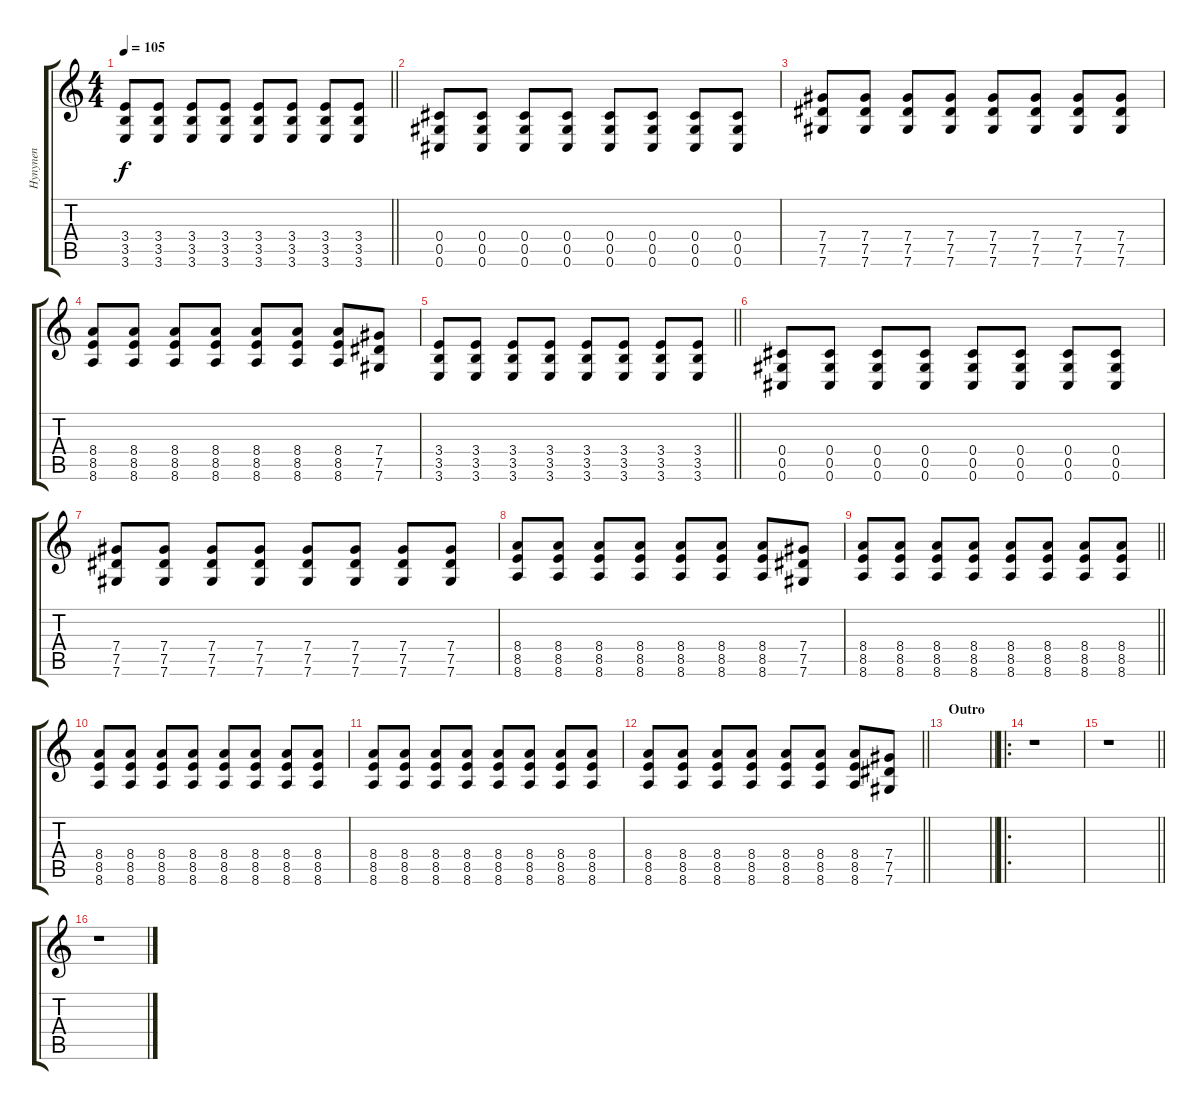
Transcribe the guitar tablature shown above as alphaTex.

\track ("Hynynen" "Hynynen") {instrument distortionguitar}
\staff {score tabs}
\tuning (Eb4 Bb3 Gb3 Db3 Ab2 Db2) {hide}
\ts (4 4)
\tempo 105
\clef g2
\barLineRight lightlight
\ks c
(3.4 3.5 3.6).8{dy f} (3.4 3.5 3.6).8 (3.4 3.5 3.6).8 (3.4 3.5 3.6).8 (3.4 3.5 3.6).8 (3.4 3.5 3.6).8 (3.4 3.5 3.6).8 (3.4 3.5 3.6).8 |
(0.4 0.5 0.6).8 (0.4 0.5 0.6).8 (0.4 0.5 0.6).8 (0.4 0.5 0.6).8 (0.4 0.5 0.6).8 (0.4 0.5 0.6).8 (0.4 0.5 0.6).8 (0.4 0.5 0.6).8 |
(7.4 7.5 7.6).8 (7.4 7.5 7.6).8 (7.4 7.5 7.6).8 (7.4 7.5 7.6).8 (7.4 7.5 7.6).8 (7.4 7.5 7.6).8 (7.4 7.5 7.6).8 (7.4 7.5 7.6).8 |
(8.4 8.5 8.6).8 (8.4 8.5 8.6).8 (8.4 8.5 8.6).8 (8.4 8.5 8.6).8 (8.4 8.5 8.6).8 (8.4 8.5 8.6).8 (8.4 8.5 8.6).8 (7.4 7.5 7.6).8 |
\barLineRight lightlight
(3.4 3.5 3.6).8 (3.4 3.5 3.6).8 (3.4 3.5 3.6).8 (3.4 3.5 3.6).8 (3.4 3.5 3.6).8 (3.4 3.5 3.6).8 (3.4 3.5 3.6).8 (3.4 3.5 3.6).8 |
(0.4 0.5 0.6).8 (0.4 0.5 0.6).8 (0.4 0.5 0.6).8 (0.4 0.5 0.6).8 (0.4 0.5 0.6).8 (0.4 0.5 0.6).8 (0.4 0.5 0.6).8 (0.4 0.5 0.6).8 |
(7.4 7.5 7.6).8 (7.4 7.5 7.6).8 (7.4 7.5 7.6).8 (7.4 7.5 7.6).8 (7.4 7.5 7.6).8 (7.4 7.5 7.6).8 (7.4 7.5 7.6).8 (7.4 7.5 7.6).8 |
(8.4 8.5 8.6).8 (8.4 8.5 8.6).8 (8.4 8.5 8.6).8 (8.4 8.5 8.6).8 (8.4 8.5 8.6).8 (8.4 8.5 8.6).8 (8.4 8.5 8.6).8 (7.4 7.5 7.6).8 |
\barLineRight lightlight
(8.4 8.5 8.6).8 (8.4 8.5 8.6).8 (8.4 8.5 8.6).8 (8.4 8.5 8.6).8 (8.4 8.5 8.6).8 (8.4 8.5 8.6).8 (8.4 8.5 8.6).8 (8.4 8.5 8.6).8 |
(8.4 8.5 8.6).8 (8.4 8.5 8.6).8 (8.4 8.5 8.6).8 (8.4 8.5 8.6).8 (8.4 8.5 8.6).8 (8.4 8.5 8.6).8 (8.4 8.5 8.6).8 (8.4 8.5 8.6).8 |
(8.4 8.5 8.6).8 (8.4 8.5 8.6).8 (8.4 8.5 8.6).8 (8.4 8.5 8.6).8 (8.4 8.5 8.6).8 (8.4 8.5 8.6).8 (8.4 8.5 8.6).8 (8.4 8.5 8.6).8 |
\barLineRight lightlight
(8.4 8.5 8.6).8 (8.4 8.5 8.6).8 (8.4 8.5 8.6).8 (8.4 8.5 8.6).8 (8.4 8.5 8.6).8 (8.4 8.5 8.6).8 (8.4 8.5 8.6).8 (7.4 7.5 7.6).8 |
\section ("" "Outro")
\barLineRight lightlight
|
\ro
\section ("" "")
r.1 |
\barLineRight lightlight
r.1 |
r.1
